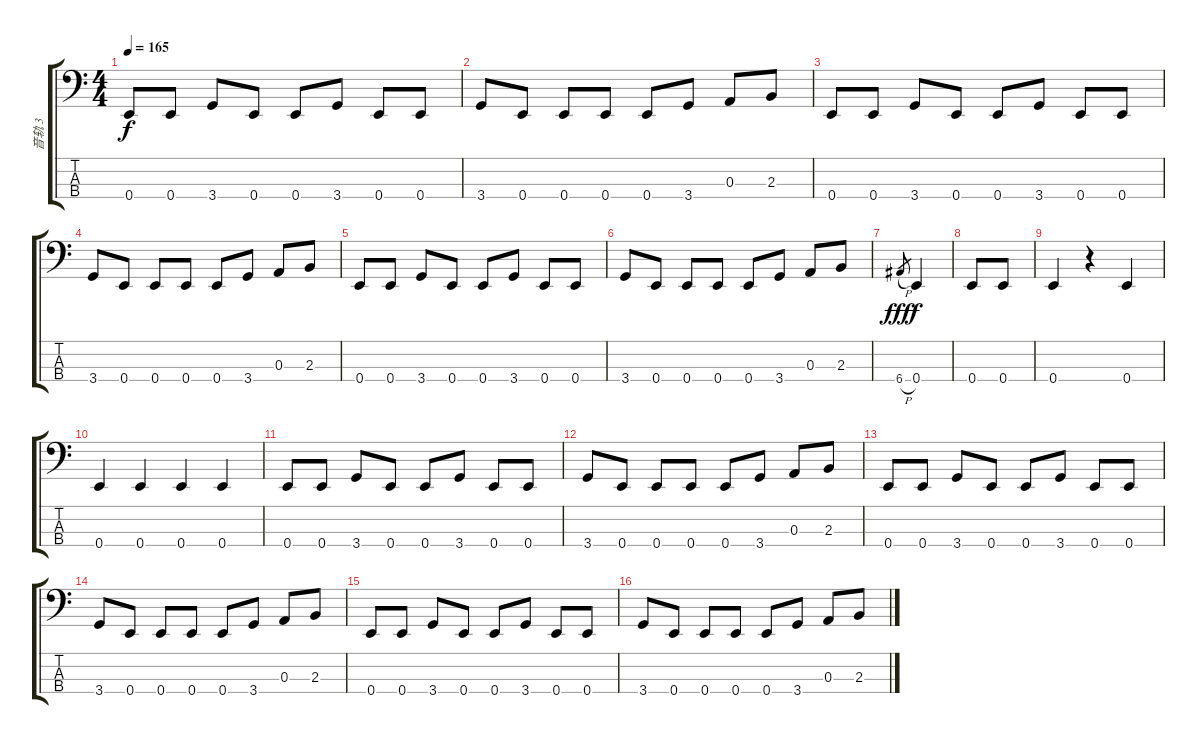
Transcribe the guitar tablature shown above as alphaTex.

\track ("音轨 3" "音轨 3") {instrument electricbassfinger}
\staff {score tabs}
\tuning (G2 D2 A1 E1) {hide}
\ts (4 4)
\tempo 165
\clef f4
\ks c
0.4.8{dy f} 0.4.8 3.4.8 0.4.8 0.4.8 3.4.8 0.4.8 0.4.8 |
3.4.8 0.4.8 0.4.8 0.4.8 0.4.8 3.4.8 0.3.8 2.3.8 |
0.4.8 0.4.8 3.4.8 0.4.8 0.4.8 3.4.8 0.4.8 0.4.8 |
3.4.8 0.4.8 0.4.8 0.4.8 0.4.8 3.4.8 0.3.8 2.3.8 |
0.4.8 0.4.8 3.4.8 0.4.8 0.4.8 3.4.8 0.4.8 0.4.8 |
3.4.8 0.4.8 0.4.8 0.4.8 0.4.8 3.4.8 0.3.8 2.3.8 |
6.4{h}.8{gr dy fff} 0.4.4{dy f} |
0.4.8 0.4.8 |
0.4.4 r.4 0.4.4 |
0.4.4 0.4.4 0.4.4 0.4.4 |
0.4.8 0.4.8 3.4.8 0.4.8 0.4.8 3.4.8 0.4.8 0.4.8 |
3.4.8 0.4.8 0.4.8 0.4.8 0.4.8 3.4.8 0.3.8 2.3.8 |
0.4.8 0.4.8 3.4.8 0.4.8 0.4.8 3.4.8 0.4.8 0.4.8 |
3.4.8 0.4.8 0.4.8 0.4.8 0.4.8 3.4.8 0.3.8 2.3.8 |
0.4.8 0.4.8 3.4.8 0.4.8 0.4.8 3.4.8 0.4.8 0.4.8 |
3.4.8 0.4.8 0.4.8 0.4.8 0.4.8 3.4.8 0.3.8 2.3.8
